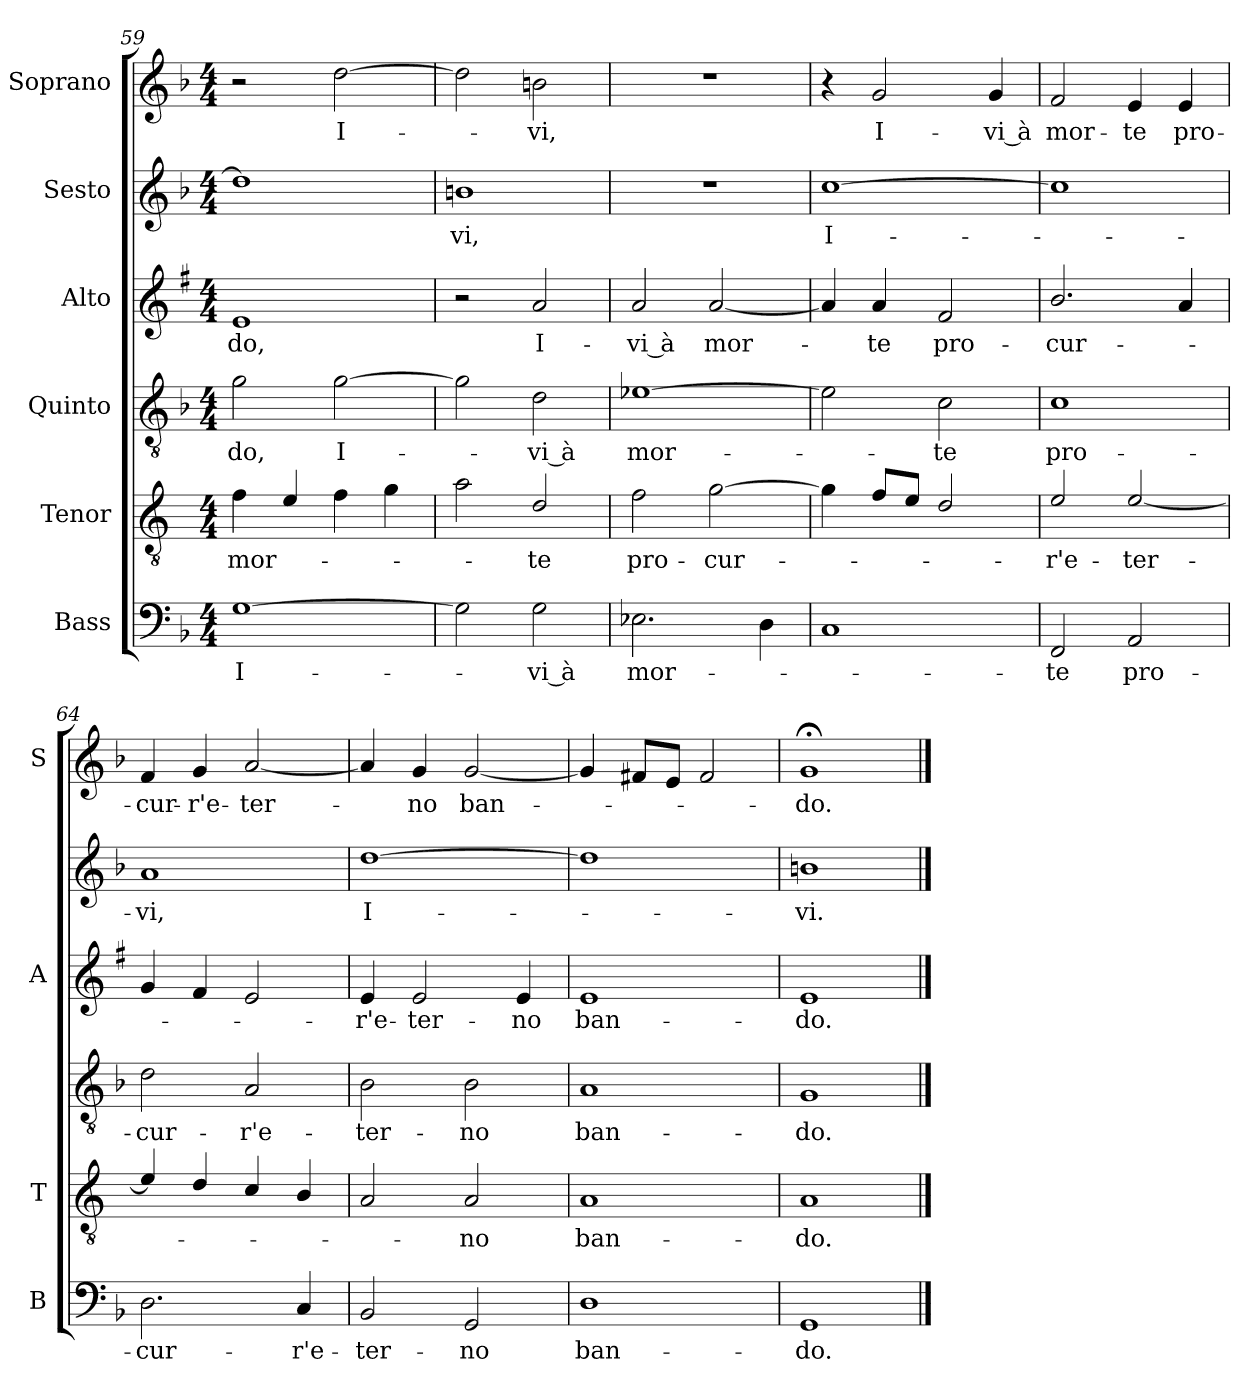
**kern	**text	**kern	**text	**kern	**text	**kern	**text	**kern	**text	**kern	**text
*part6	*part6	*part5	*part5	*part4	*part4	*part3	*part3	*part2	*part2	*part1	*part1
*staff6	*staff6	*staff5	*staff5	*staff4	*staff4	*staff3	*staff3	*staff2	*staff2	*staff1	*staff1
*I"Bass	*	*I"Tenor	*	*I"Quinto	*	*I"Alto	*	*I"Sesto	*	*I"Soprano	*
*I'B	*	*I'T	*	*	*	*I'A	*	*	*	*I'S	*
*clefF4	*	*clefGv2	*	*clefGv2	*	*clefG2	*	*clefG2	*	*clefG2	*
*	*	*ITrd4c7	*	*	*	*ITrd1c2	*	*	*	*	*
*k[b-]	*	*k[b-]	*	*k[b-]	*	*k[b-]	*	*k[b-]	*	*k[b-]	*
*F:	*	*F:	*	*F:	*	*F:	*	*F:	*	*F:	*
*M4/4	*	*M4/4	*	*M4/4	*	*M4/4	*	*M4/4	*	*M4/4	*
=59	=59	=59	=59	=59	=59	=59	=59	=59	=59	=59	=59
!	!LO:LY:b	!	!LO:LY:b	!	!LO:LY:b	!	!LO:LY:b	!	!	!	!
[1G	I-	4B-\	mor-	2g\	-do,	1d	-do,	1dd]	.	2r	.
.	.	4A/	.	.	.	.	.	.	.	.	.
!	!	!	!	!	!LO:LY:b	!	!	!	!	!	!LO:LY:b
.	.	4B-\	.	[2g\	I-	.	.	.	.	[2dd\	I-
.	.	4c\	.	.	.	.	.	.	.	.	.
=60	=60	=60	=60	=60	=60	=60	=60	=60	=60	=60	=60
!	!	!	!	!	!	!	!	!	!LO:LY:b	!	!
2G\]	.	2d\	.	2g\]	.	2r	.	1bn	-vi,	2dd\]	.
!	!LO:LY:b	!	!LO:LY:b	!	!LO:LY:b	!	!LO:LY:b	!	!	!	!LO:LY:b
2G\	-vi à	2G/	-te	2d\	-vi à	2g/	I-	.	.	2bn\	-vi,
!!LO:PB:g=z
=61	=61	=61	=61	=61	=61	=61	=61	=61	=61	=61	=61
!	!LO:LY:b	!	!LO:LY:b	!	!LO:LY:b	!	!LO:LY:b	!	!	!	!
2.E-X\	mor-	2B-\	pro-	[1e-X	mor-	2g/	-vi à	1r	.	1r	.
!	!	!	!LO:LY:b	!	!	!	!LO:LY:b	!	!	!	!
.	.	[2c\	-cur-	.	.	[2g/	mor-	.	.	.	.
4D\	.	.	.	.	.	.	.	.	.	.	.
=62	=62	=62	=62	=62	=62	=62	=62	=62	=62	=62	=62
!	!	!	!	!	!	!	!	!	!LO:LY:b	!	!
1C	.	4c\]	.	2e-\]	.	4g/]	.	[1cc	I-	4r	.
!	!	!	!	!	!	!	!LO:LY:b	!	!	!	!LO:LY:b
.	.	8B-/L	.	.	.	4g/	-te	.	.	2g/	I-
.	.	8A/J	.	.	.	.	.	.	.	.	.
!	!	!	!	!	!LO:LY:b	!	!LO:LY:b	!	!	!	!
.	.	2G/	.	2c\	-te	2e/	pro-	.	.	.	.
!	!	!	!	!	!	!	!	!	!	!	!LO:LY:b
.	.	.	.	.	.	.	.	.	.	4g/	-vi à
=63	=63	=63	=63	=63	=63	=63	=63	=63	=63	=63	=63
!	!LO:LY:b	!	!LO:LY:b	!	!LO:LY:b	!	!LO:LY:b	!	!	!	!LO:LY:b
2FF/	-te	2A/	-r'e-	1c	pro-	2.a/	-cur-	1cc]	.	2f/	mor-
!	!LO:LY:b	!	!LO:LY:b	!	!	!	!	!	!	!	!LO:LY:b
2AA/	pro-	[2A/	-ter-	.	.	.	.	.	.	4e/	-te
!	!	!	!	!	!	!	!	!	!	!	!LO:LY:b
.	.	.	.	.	.	4g/	.	.	.	4e/	pro-
=64	=64	=64	=64	=64	=64	=64	=64	=64	=64	=64	=64
!	!LO:LY:b	!	!	!	!LO:LY:b	!	!	!	!LO:LY:b	!	!LO:LY:b
2.D\	-cur-	4A/]	.	2d\	-cur-	4f/	.	1a	-vi,	4f/	-cur-
!	!	!	!	!	!	!	!	!	!	!	!LO:LY:b
.	.	4G/	.	.	.	4e/	.	.	.	4g/	-r'e-
!	!	!	!	!	!LO:LY:b	!	!	!	!	!	!LO:LY:b
.	.	4F/	.	2A/	-r'e-	2d/	.	.	.	[2a/	-ter-
!	!LO:LY:b	!	!	!	!	!	!	!	!	!	!
4C/	-r'e-	4E/	.	.	.	.	.	.	.	.	.
=65	=65	=65	=65	=65	=65	=65	=65	=65	=65	=65	=65
!	!LO:LY:b	!	!	!	!LO:LY:b	!	!LO:LY:b	!	!LO:LY:b	!	!
2BB-/	-ter-	2D/	.	2B-\	-ter-	4d/	-r'e-	[1dd	I-	4a/]	.
!	!	!	!	!	!	!	!LO:LY:b	!	!	!	!LO:LY:b
.	.	.	.	.	.	2d/	-ter-	.	.	4g/	-no
!	!LO:LY:b	!	!LO:LY:b	!	!LO:LY:b	!	!	!	!	!	!LO:LY:b
2GG/	-no	2D/	-no	2B-\	-no	.	.	.	.	[2g/	ban-
!	!	!	!	!	!	!	!LO:LY:b	!	!	!	!
.	.	.	.	.	.	4d/	-no	.	.	.	.
=66	=66	=66	=66	=66	=66	=66	=66	=66	=66	=66	=66
!	!LO:LY:b	!	!LO:LY:b	!	!LO:LY:b	!	!LO:LY:b	!	!	!	!
1D	ban-	1D	ban-	1A	ban-	1d	ban-	1dd]	.	4g/]	.
.	.	.	.	.	.	.	.	.	.	8f#X/L	.
.	.	.	.	.	.	.	.	.	.	8e/J	.
.	.	.	.	.	.	.	.	.	.	2f#/	.
=67	=67	=67	=67	=67	=67	=67	=67	=67	=67	=67	=67
!	!LO:LY:b	!	!LO:LY:b	!	!LO:LY:b	!	!LO:LY:b	!	!LO:LY:b	!	!LO:LY:b
1GG	-do.	1D	-do.	1G	-do.	1d	-do.	1bn	-vi.	1g;<	-do.
==	==	==	==	==	==	==	==	==	==	==	==
*-	*-	*-	*-	*-	*-	*-	*-	*-	*-	*-	*-
